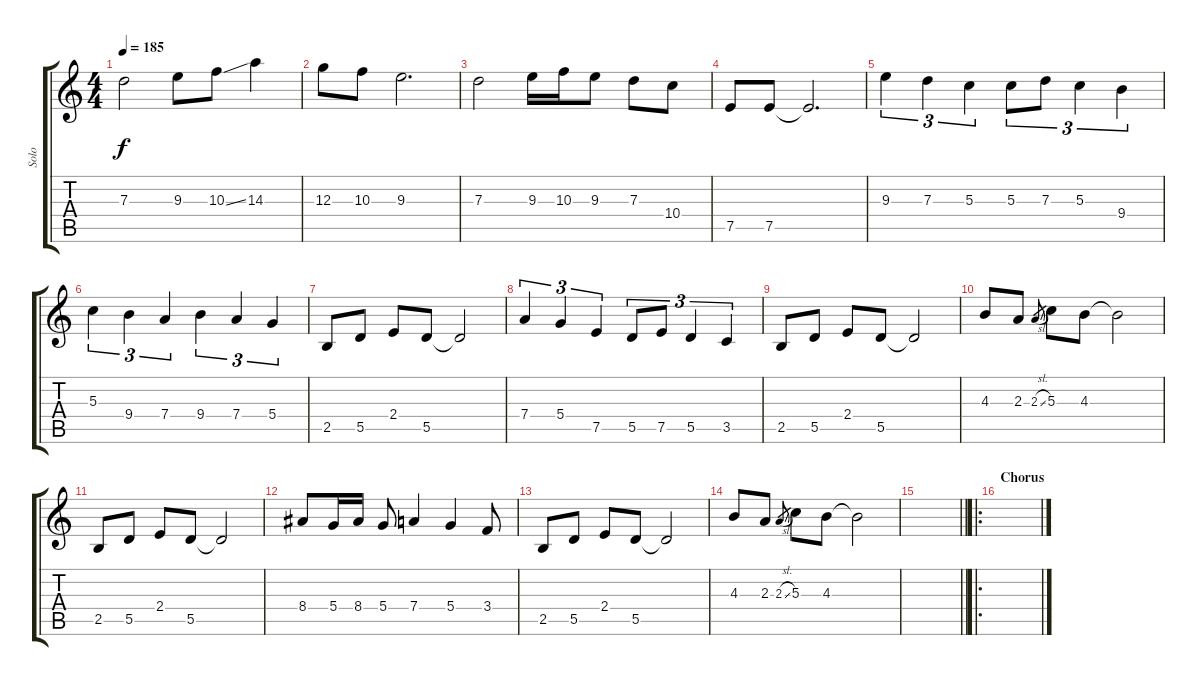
\track ("Solo" "Solo") {instrument overdrivenguitar}
\staff {score tabs}
\tuning (E4 B3 G3 D3 A2 D2) {hide}
\ts (4 4)
\tempo 185
\clef g2
\ks c
7.3.2{dy f} 9.3.8 10.3{ss}.8 14.3.4 |
12.3.8 10.3.8 9.3.2{d} |
7.3.2{instrument acousticguitarsteel} 9.3.16 10.3.16 9.3.8 7.3.8 10.4.8 |
7.5.8 7.5.8 7.5{t}.2{d} |
9.3.4{tu (3 2)} 7.3.4{tu (3 2)} 5.3.4{tu (3 2)} 5.3.8{tu (3 2)} 7.3.8{tu (3 2)} 5.3.4{tu (3 2)} 9.4.4{tu (3 2)} |
5.3.4{tu (3 2)} 9.4.4{tu (3 2)} 7.4.4{tu (3 2)} 9.4.4{tu (3 2)} 7.4.4{tu (3 2)} 5.4.4{tu (3 2)} |
2.5.8 5.5.8 2.4.8 5.5.8 5.5{t}.2 |
7.4.4{tu (3 2)} 5.4.4{tu (3 2)} 7.5.4{tu (3 2)} 5.5.8{tu (3 2)} 7.5.8{tu (3 2)} 5.5.4{tu (3 2)} 3.5.4{tu (3 2)} |
2.5.8 5.5.8 2.4.8 5.5.8 5.5{t}.2 |
4.3.8 2.3.8 2.3{sl}.8{gr} 5.3.8 4.3.8 4.3{t}.2 |
2.5.8 5.5.8 2.4.8 5.5.8 5.5{t}.2 |
8.4.8 5.4.16 8.4.16 5.4.8 7.4.4 5.4.4 3.4.8 |
2.5.8 5.5.8 2.4.8 5.5.8 5.5{t}.2 |
4.3.8 2.3.8 2.3{sl}.8{gr} 5.3.8 4.3.8 4.3{t}.2 |
\barLineRight lightlight
|
\ro
\section ("" "Chorus")
